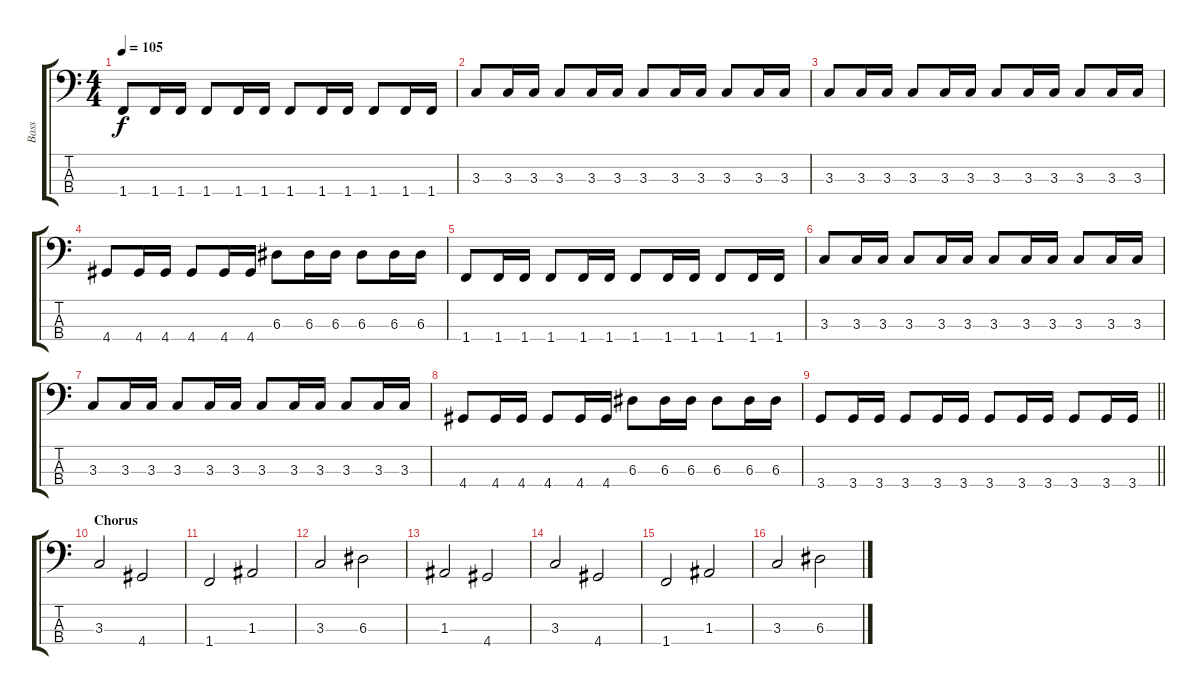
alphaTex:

\track ("Bass" "Bass") {instrument electricbassfinger}
\staff {score tabs}
\tuning (G2 D2 A1 E1) {hide}
\ts (4 4)
\tempo 105
\clef f4
\ks c
1.4.8{dy f} 1.4.16 1.4.16 1.4.8 1.4.16 1.4.16 1.4.8 1.4.16 1.4.16 1.4.8 1.4.16 1.4.16 |
3.3.8 3.3.16 3.3.16 3.3.8 3.3.16 3.3.16 3.3.8 3.3.16 3.3.16 3.3.8 3.3.16 3.3.16 |
3.3.8 3.3.16 3.3.16 3.3.8 3.3.16 3.3.16 3.3.8 3.3.16 3.3.16 3.3.8 3.3.16 3.3.16 |
4.4.8 4.4.16 4.4.16 4.4.8 4.4.16 4.4.16 6.3.8 6.3.16 6.3.16 6.3.8 6.3.16 6.3.16 |
1.4.8 1.4.16 1.4.16 1.4.8 1.4.16 1.4.16 1.4.8 1.4.16 1.4.16 1.4.8 1.4.16 1.4.16 |
3.3.8 3.3.16 3.3.16 3.3.8 3.3.16 3.3.16 3.3.8 3.3.16 3.3.16 3.3.8 3.3.16 3.3.16 |
3.3.8 3.3.16 3.3.16 3.3.8 3.3.16 3.3.16 3.3.8 3.3.16 3.3.16 3.3.8 3.3.16 3.3.16 |
4.4.8 4.4.16 4.4.16 4.4.8 4.4.16 4.4.16 6.3.8 6.3.16 6.3.16 6.3.8 6.3.16 6.3.16 |
\barLineRight lightlight
3.4.8 3.4.16 3.4.16 3.4.8 3.4.16 3.4.16 3.4.8 3.4.16 3.4.16 3.4.8 3.4.16 3.4.16 |
\section ("" "Chorus")
3.3.2 4.4.2 |
1.4.2 1.3.2 |
3.3.2 6.3.2 |
1.3.2 4.4.2 |
3.3.2 4.4.2 |
1.4.2 1.3.2 |
3.3.2 6.3.2
